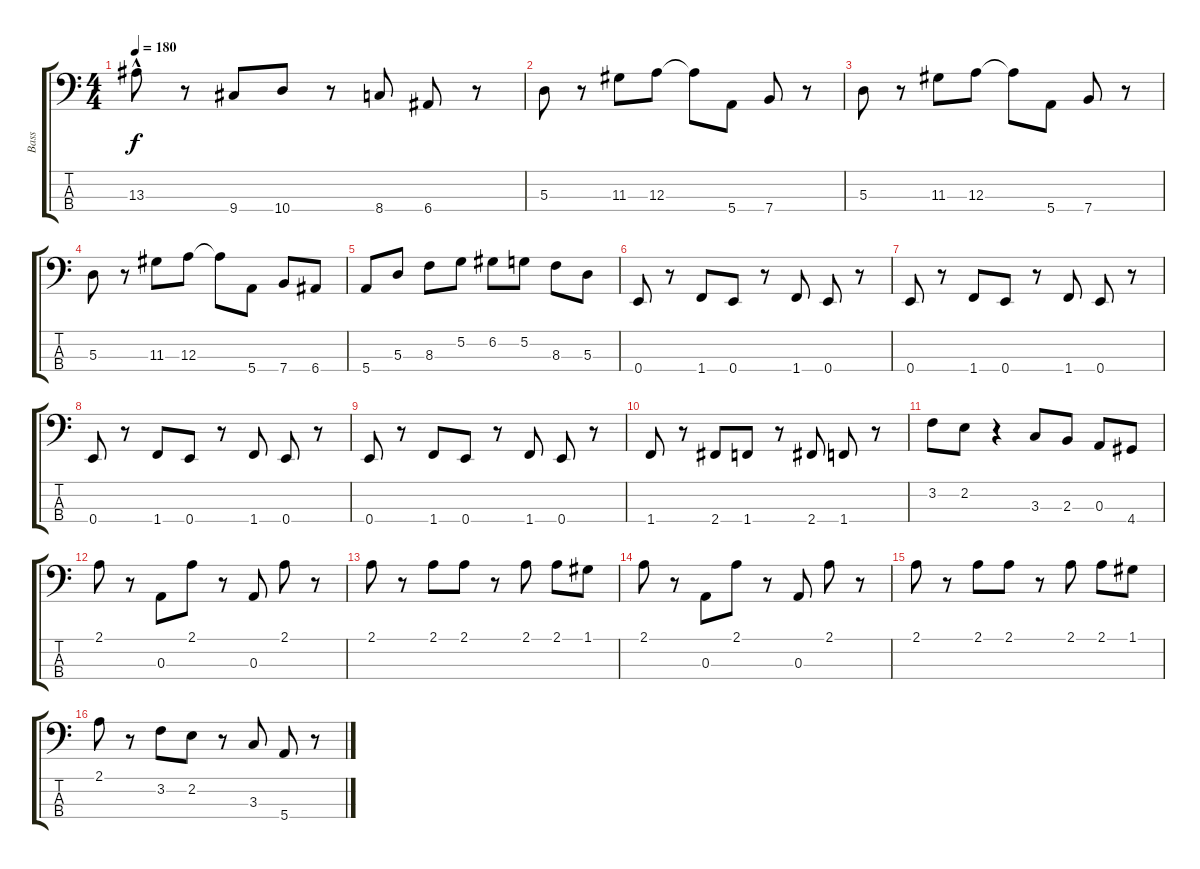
\track ("Bass" "Bass") {instrument fretlessbass}
\staff {score tabs}
\tuning (G2 D2 A1 E1) {hide}
\ts (4 4)
\tempo 180
\clef f4
\ks c
13.3{hac}.8{dy f} r.8 9.4.8 10.4.8 r.8 8.4.8 6.4.8 r.8 |
5.3.8 r.8 11.3.8 12.3.8 12.3{t}.8 5.4.8 7.4.8 r.8 |
5.3.8 r.8 11.3.8 12.3.8 12.3{t}.8 5.4.8 7.4.8 r.8 |
5.3.8 r.8 11.3.8 12.3.8 12.3{t}.8 5.4.8 7.4.8 6.4.8 |
5.4.8 5.3.8 8.3.8 5.2.8 6.2.8 5.2.8 8.3.8 5.3.8 |
0.4.8 r.8 1.4.8 0.4.8 r.8 1.4.8 0.4.8 r.8 |
0.4.8 r.8 1.4.8 0.4.8 r.8 1.4.8 0.4.8 r.8 |
0.4.8 r.8 1.4.8 0.4.8 r.8 1.4.8 0.4.8 r.8 |
0.4.8 r.8 1.4.8 0.4.8 r.8 1.4.8 0.4.8 r.8 |
1.4.8 r.8 2.4.8 1.4.8 r.8 2.4.8 1.4.8 r.8 |
3.2.8 2.2.8 r.4 3.3.8 2.3.8 0.3.8 4.4.8 |
2.1.8 r.8 0.3.8 2.1.8 r.8 0.3.8 2.1.8 r.8 |
2.1.8 r.8 2.1.8 2.1.8 r.8 2.1.8 2.1.8 1.1.8 |
2.1.8 r.8 0.3.8 2.1.8 r.8 0.3.8 2.1.8 r.8 |
2.1.8 r.8 2.1.8 2.1.8 r.8 2.1.8 2.1.8 1.1.8 |
2.1.8 r.8 3.2.8 2.2.8 r.8 3.3.8 5.4.8 r.8
